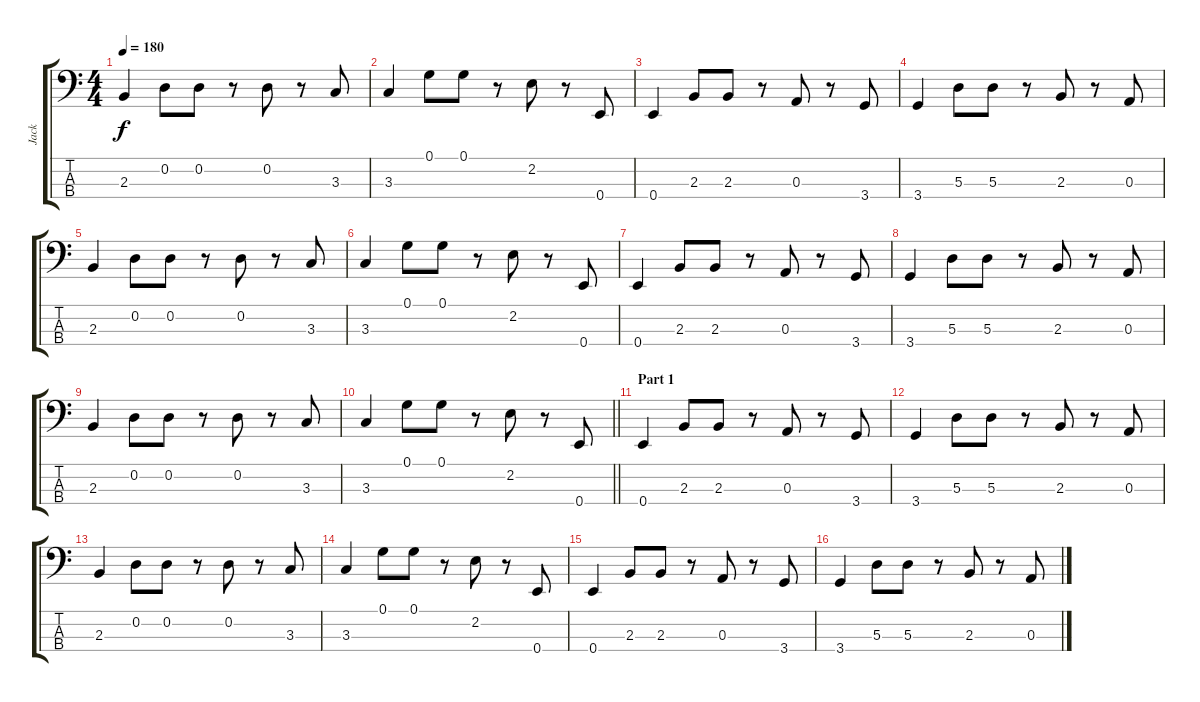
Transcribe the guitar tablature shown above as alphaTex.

\track ("Jack" "Jack") {instrument electricbassfinger}
\staff {score tabs}
\tuning (G2 D2 A1 E1) {hide}
\ts (4 4)
\tempo 180
\clef f4
\ks c
2.3.4{dy f} 0.2.8 0.2.8 r.8 0.2.8 r.8 3.3.8 |
3.3.4 0.1.8 0.1.8 r.8 2.2.8 r.8 0.4.8 |
0.4.4 2.3.8 2.3.8 r.8 0.3.8 r.8 3.4.8 |
3.4.4 5.3.8 5.3.8 r.8 2.3.8 r.8 0.3.8 |
2.3.4 0.2.8 0.2.8 r.8 0.2.8 r.8 3.3.8 |
3.3.4 0.1.8 0.1.8 r.8 2.2.8 r.8 0.4.8 |
0.4.4 2.3.8 2.3.8 r.8 0.3.8 r.8 3.4.8 |
3.4.4 5.3.8 5.3.8 r.8 2.3.8 r.8 0.3.8 |
2.3.4 0.2.8 0.2.8 r.8 0.2.8 r.8 3.3.8 |
\barLineRight lightlight
3.3.4 0.1.8 0.1.8 r.8 2.2.8 r.8 0.4.8 |
\section ("" "Part 1")
0.4.4 2.3.8 2.3.8 r.8 0.3.8 r.8 3.4.8 |
3.4.4 5.3.8 5.3.8 r.8 2.3.8 r.8 0.3.8 |
2.3.4 0.2.8 0.2.8 r.8 0.2.8 r.8 3.3.8 |
3.3.4 0.1.8 0.1.8 r.8 2.2.8 r.8 0.4.8 |
0.4.4 2.3.8 2.3.8 r.8 0.3.8 r.8 3.4.8 |
3.4.4 5.3.8 5.3.8 r.8 2.3.8 r.8 0.3.8
